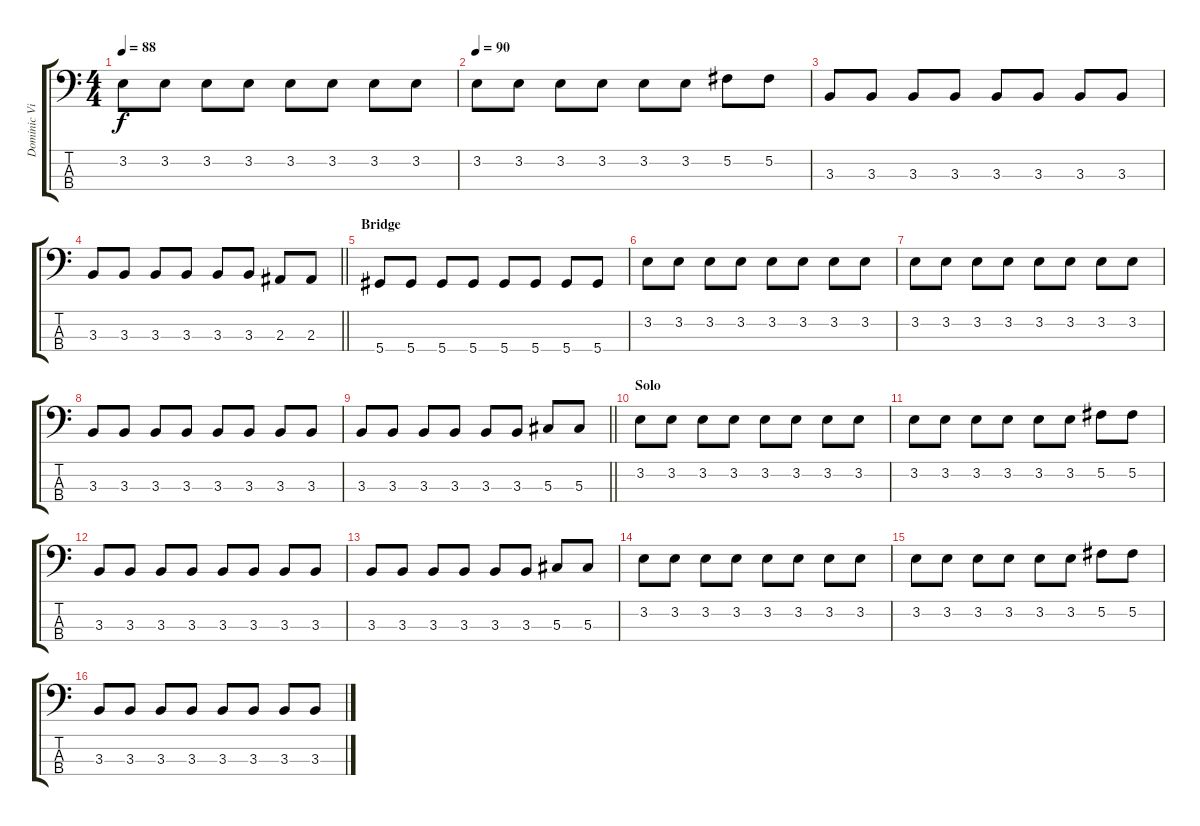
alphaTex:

\track ("Dominic Viola" "Dominic Vi") {instrument electricbassfinger}
\staff {score tabs}
\tuning (Gb2 Db2 Ab1 Eb1) {hide}
\ts (4 4)
\tempo 88
\clef f4
\ks c
3.2.8{dy f} 3.2.8 3.2.8 3.2.8 3.2.8 3.2.8 3.2.8 3.2.8 |
\tempo 90
3.2.8 3.2.8 3.2.8 3.2.8 3.2.8 3.2.8 5.2.8 5.2.8 |
3.3.8 3.3.8 3.3.8 3.3.8 3.3.8 3.3.8 3.3.8 3.3.8 |
\barLineRight lightlight
3.3.8 3.3.8 3.3.8 3.3.8 3.3.8 3.3.8 2.3.8 2.3.8 |
\section ("" "Bridge")
5.4.8 5.4.8 5.4.8 5.4.8 5.4.8 5.4.8 5.4.8 5.4.8 |
3.2.8 3.2.8 3.2.8 3.2.8 3.2.8 3.2.8 3.2.8 3.2.8 |
3.2.8 3.2.8 3.2.8 3.2.8 3.2.8 3.2.8 3.2.8 3.2.8 |
3.3.8 3.3.8 3.3.8 3.3.8 3.3.8 3.3.8 3.3.8 3.3.8 |
\barLineRight lightlight
3.3.8 3.3.8 3.3.8 3.3.8 3.3.8 3.3.8 5.3.8 5.3.8 |
\section ("" "Solo")
3.2.8 3.2.8 3.2.8 3.2.8 3.2.8 3.2.8 3.2.8 3.2.8 |
3.2.8 3.2.8 3.2.8 3.2.8 3.2.8 3.2.8 5.2.8 5.2.8 |
3.3.8 3.3.8 3.3.8 3.3.8 3.3.8 3.3.8 3.3.8 3.3.8 |
3.3.8 3.3.8 3.3.8 3.3.8 3.3.8 3.3.8 5.3.8 5.3.8 |
3.2.8 3.2.8 3.2.8 3.2.8 3.2.8 3.2.8 3.2.8 3.2.8 |
3.2.8 3.2.8 3.2.8 3.2.8 3.2.8 3.2.8 5.2.8 5.2.8 |
3.3.8 3.3.8 3.3.8 3.3.8 3.3.8 3.3.8 3.3.8 3.3.8
